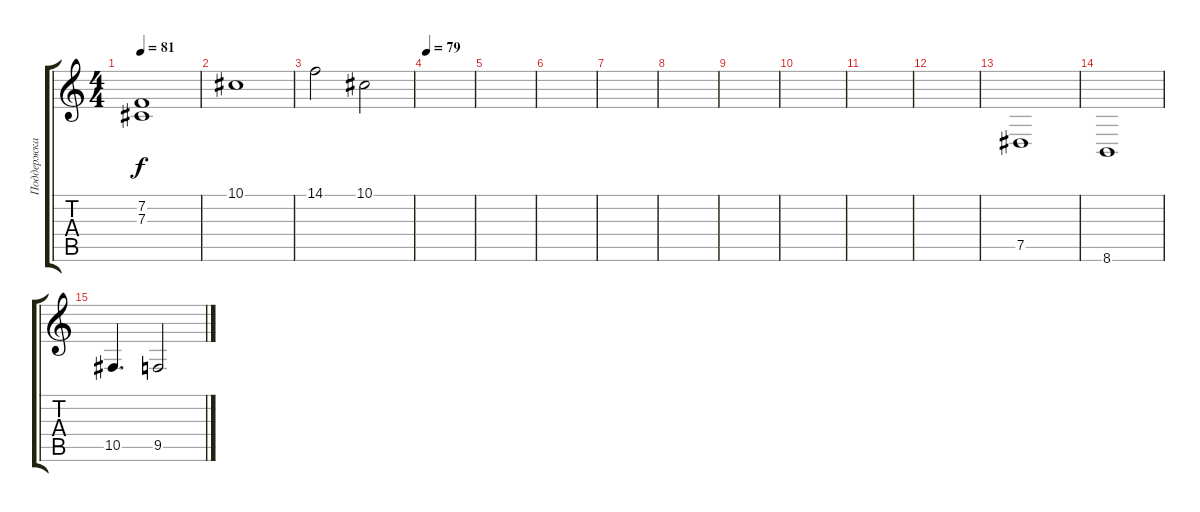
\track ("Поддержка" "Поддержка") {instrument synthstrings1}
\staff {score tabs}
\tuning (Eb4 Bb3 Gb3 Db3 Ab2 Eb2) {hide}
\ts (4 4)
\tempo 81
\clef g2
\ks c
(7.2 7.3).1{dy f} |
10.1.1 |
14.1.2 10.1.2 |
\tempo 79
|
|
|
|
|
|
|
|
|
7.5.1{volume 11} |
8.6.1 |
10.5.4{d} 9.5.2
